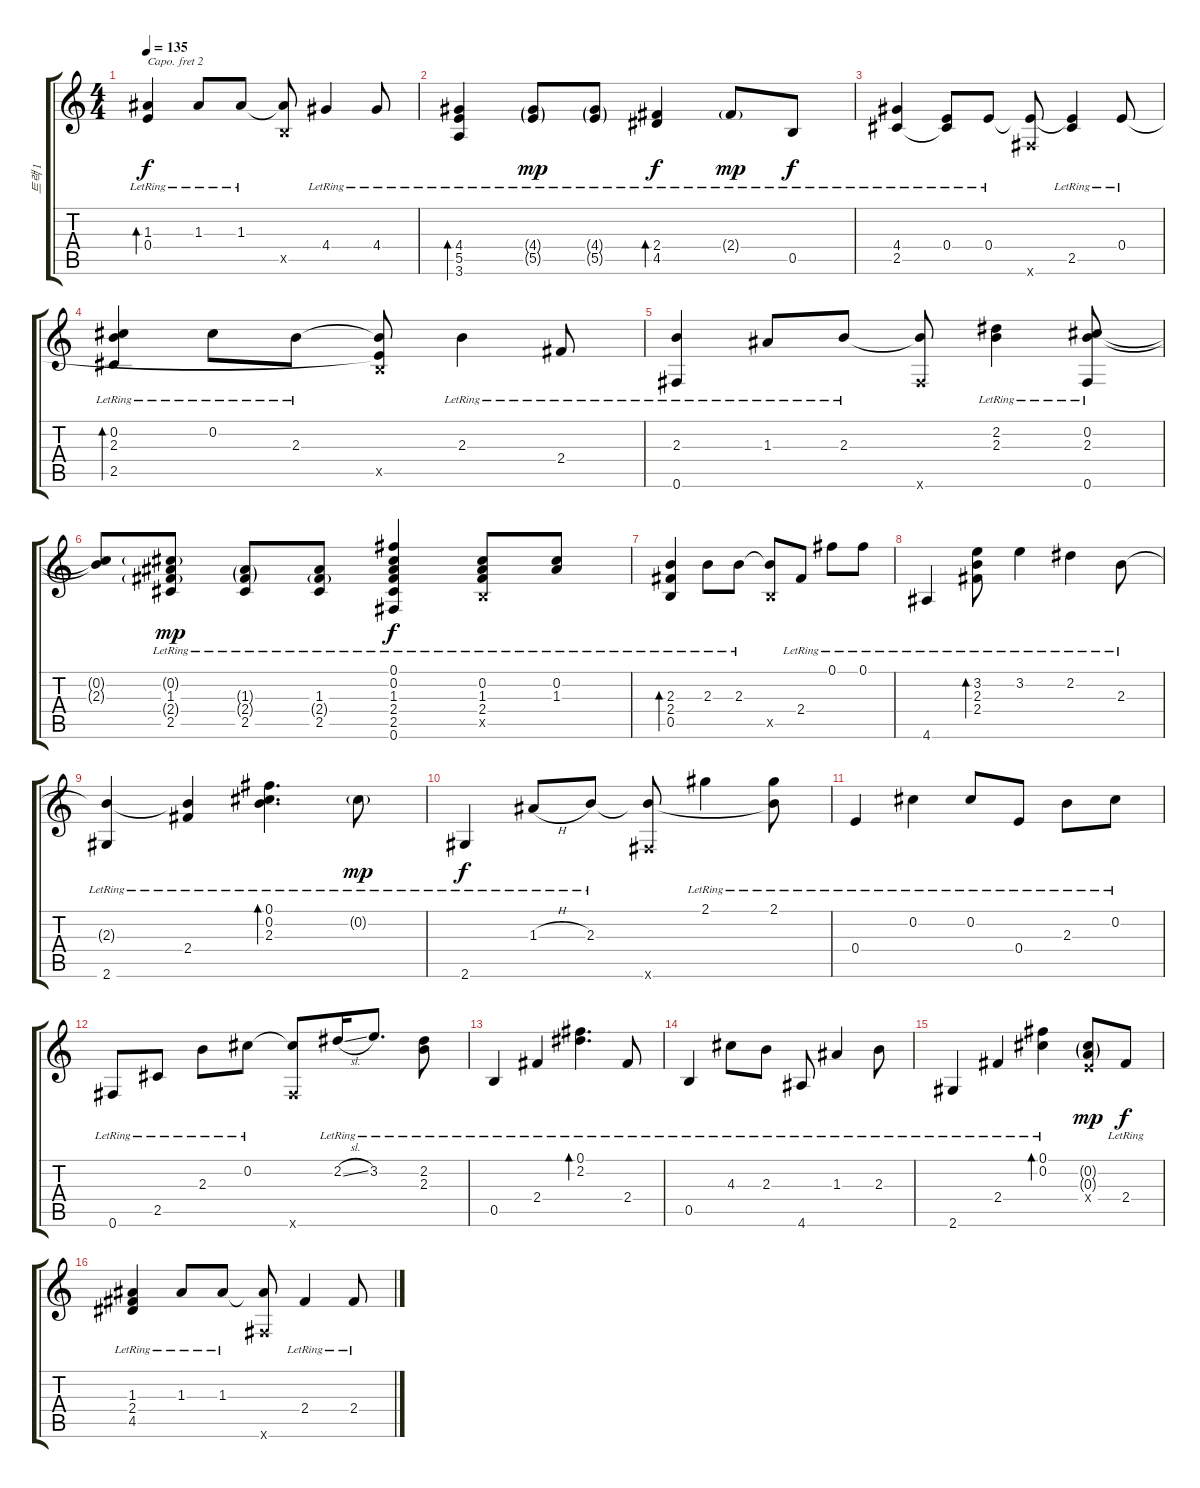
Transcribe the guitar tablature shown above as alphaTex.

\track ("트랙 1" "트랙 1") {instrument acousticguitarsteel}
\staff {score tabs}
\capo 2
\tuning (E4 B3 G3 D3 A2 E2) {hide}
\ts (4 4)
\tempo 135
\clef g2
\ks c
(1.3{lr} 0.4).4{bd 60 dy f} 1.3{lr}.8 1.3{lr}.8 (1.3{t} 0.5{x}).8 4.4{lr}.4 4.4{lr}.8 |
(4.4{lr} 5.5{lr} 3.6).4{bd 120} (4.4{g lr} 5.5{g lr}).8{dy mp} (4.4{g lr} 5.5{g lr}).8 (2.4{lr} 4.5{lr}).4{bd 480 dy f} 2.4{g lr}.8{dy mp} 0.5{lr}.8{dy f} |
(4.4{lr} 2.5{lr}).4 (0.4{lr} 2.5{t}).8 0.4{lr}.8 (0.4{t} 0.6{x}).8 (0.4{t} 2.5{lr}).4 0.4{lr}.8 |
(0.2{lr} 2.3{lr} 2.5{lr}).4{bd 480} 0.2{lr}.8 2.3{lr}.8 (2.3{t} 0.4{t} 0.5{x}).8 2.3{lr}.4 2.4{lr}.8 |
(2.3{lr} 0.6{lr}).4 1.3{lr}.8 2.3{lr}.8 (2.3{t} 0.6{x}).8 (2.2{lr} 2.3{lr}).4 (0.2{lr} 2.3{lr} 0.6{lr}).8 |
(0.2{t} 2.3{t}).8 (0.2{g lr} 1.3{lr} 2.4{g lr} 2.5{lr}).8{dy mp} (1.3{g lr} 2.4{g lr} 2.5{lr}).8 (1.3{lr} 2.4{g lr} 2.5{lr}).8 (0.1{lr} 0.2{lr} 1.3{lr} 2.4{lr} 2.5{lr} 0.6{lr}).4{dy f} (0.2{lr} 1.3{lr} 2.4{lr} 0.5{x}).8 (0.2{lr} 1.3{lr}).8 |
(2.3{lr} 2.4 0.5{lr}).4{bd 120} 2.3{lr}.8 2.3{lr}.8 (2.3{t} 0.5{x}).8 2.4{lr}.8 0.1{lr}.8 0.1{lr}.8 |
4.6{lr}.4 (3.2{lr} 2.3{lr} 2.4{lr}).8{bd 240} 3.2{lr}.4 2.2{lr}.4 2.3{lr}.8 |
(2.3{t} 2.6{lr}).4 (2.3{t} 2.4{lr}).4 (0.1{lr} 0.2{lr} 2.3{lr}).4{d bd 240} 0.2{g lr}.8{dy mp} |
2.6{lr}.4{dy f} 1.3{h lr}.8 2.3{lr}.8 (2.3{t} 0.6{x}).8 2.1{lr}.4 (2.1{lr} 2.3{t}).8 |
0.4{lr}.4 0.2{lr}.4 0.2{lr}.8 0.4{lr}.8 2.3{lr}.8 0.2{lr}.8 |
0.6{lr}.8 2.5{lr}.8 2.3{lr}.8 0.2{lr}.8 (0.2{t} 0.6{x}).8 2.2{sl lr}.16 3.2{lr}.8{d} (2.2{lr} 2.3{lr}).8 |
0.5{lr}.4 2.4{lr}.4 (0.1{lr} 2.2).4{d bd 120} 2.4{lr}.8 |
0.5{lr}.4 4.3{lr}.8 2.3{lr}.8 4.6{lr}.8 1.3{lr}.4 2.3{lr}.8 |
2.6{lr}.4 2.4{lr}.4 (0.1{lr} 0.2{lr}).4{bd 120} (0.2{g} 0.3{g} 0.4{x}).8{dy mp} 2.4{lr}.8{dy f} |
(1.3{lr} 2.4{lr} 4.5{lr}).4 1.3{lr}.8 1.3{lr}.8 (1.3{t} 0.6{x}).8 2.4{lr}.4 2.4{lr}.8
